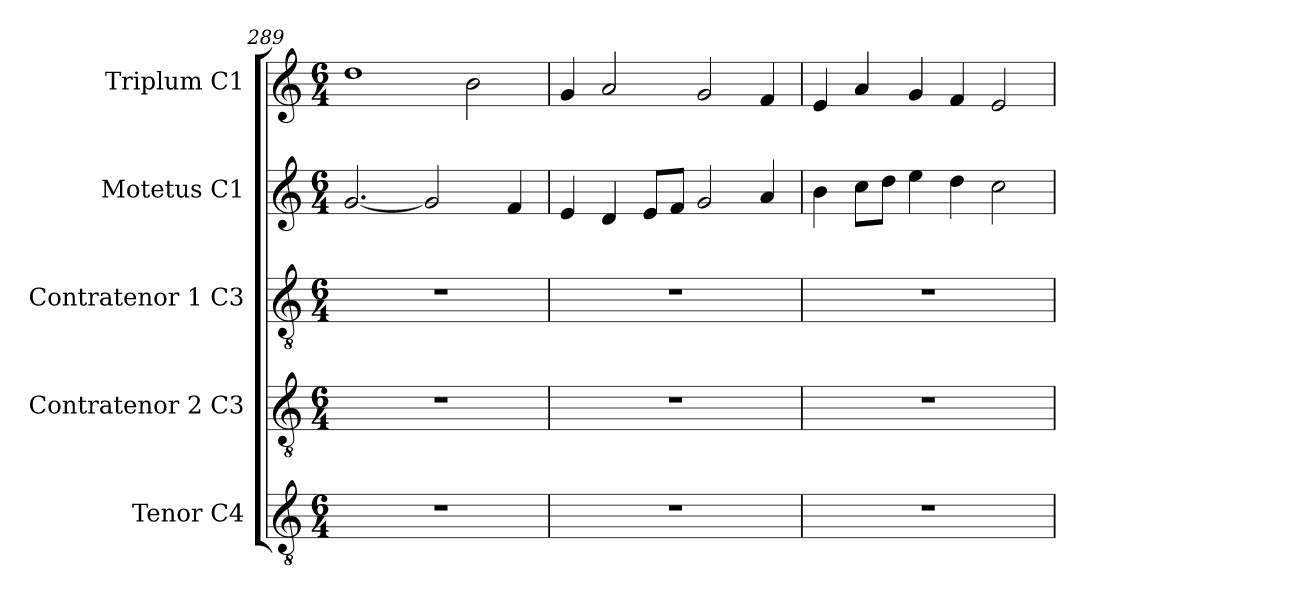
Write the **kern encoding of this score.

**kern	**kern	**kern	**kern	**text	**kern	**text
*part5	*part4	*part3	*part2	*part2	*part1	*part1
*staff5	*staff4	*staff3	*staff2	*staff2	*staff1	*staff1
*I"Tenor  C4	*I"Contratenor 2  C3	*I"Contratenor 1  C3	*I"Motetus  C1	*	*I"Triplum  C1	*
*I'T	*I'Ct2	*I'Ct1	*I'Mot	*	*I'Tr	*
*clefGv2	*clefGv2	*clefGv2	*clefG2	*	*clefG2	*
*k[]	*k[]	*k[]	*k[]	*	*k[]	*
*C:	*C:	*C:	*C:	*	*C:	*
*M6/4	*M6/4	*M6/4	*M6/4	*	*M6/4	*
=289	=289	=289	=289	=289	=289	=289
!	!	!	!	!LO:LY:b:cj	!	!LO:LY:b:cj
1.r	1.r	1.r	[<2.g/	.	1dd	--
!	!	!	!	!LO:LY:b:cj	!	!
.	.	.	2g/]	.	.	.
!	!	!	!	!	!	!LO:LY:b:cj
.	.	.	.	.	2b\	--
!	!	!	!	!LO:LY:b:cj	!	!
.	.	.	4f/	.	.	.
=290	=290	=290	=290	=290	=290	=290
!	!	!	!	!LO:LY:b:cj	!	!LO:LY:b:cj
1.r	1.r	1.r	4e/	.	4g/	--
!	!	!	!	!LO:LY:b:cj	!	!LO:LY:b:cj
.	.	.	4d/	.	2a/	--
!	!	!	!	!LO:LY:b:cj	!	!
.	.	.	8e/L	.	.	.
!	!	!	!	!LO:LY:b:cj	!	!
.	.	.	8f/J	.	.	.
!	!	!	!	!LO:LY:b:cj	!	!LO:LY:b:cj
.	.	.	2g/	.	2g/	--
!	!	!	!	!LO:LY:b:cj	!	!LO:LY:b:cj
.	.	.	4a/	.	4f/	--
=291	=291	=291	=291	=291	=291	=291
!	!	!	!	!LO:LY:b:cj	!	!LO:LY:b:cj
1.r	1.r	1.r	4b\	.	4e/	--
!	!	!	!	!LO:LY:b:cj	!	!LO:LY:b:cj
.	.	.	8cc\L	.	4a/	--
!	!	!	!	!LO:LY:b:cj	!	!
.	.	.	8dd\J	.	.	.
!	!	!	!	!LO:LY:b:cj	!	!LO:LY:b:cj
.	.	.	4ee\	.	4g/	--
!	!	!	!	!LO:LY:b:cj	!	!LO:LY:b:cj
.	.	.	4dd\	.	4f/	--
!	!	!	!	!LO:LY:b:cj	!	!LO:LY:b:cj
.	.	.	2cc\	.	2e/	--
=	=	=	=	=	=	=
*-	*-	*-	*-	*-	*-	*-
